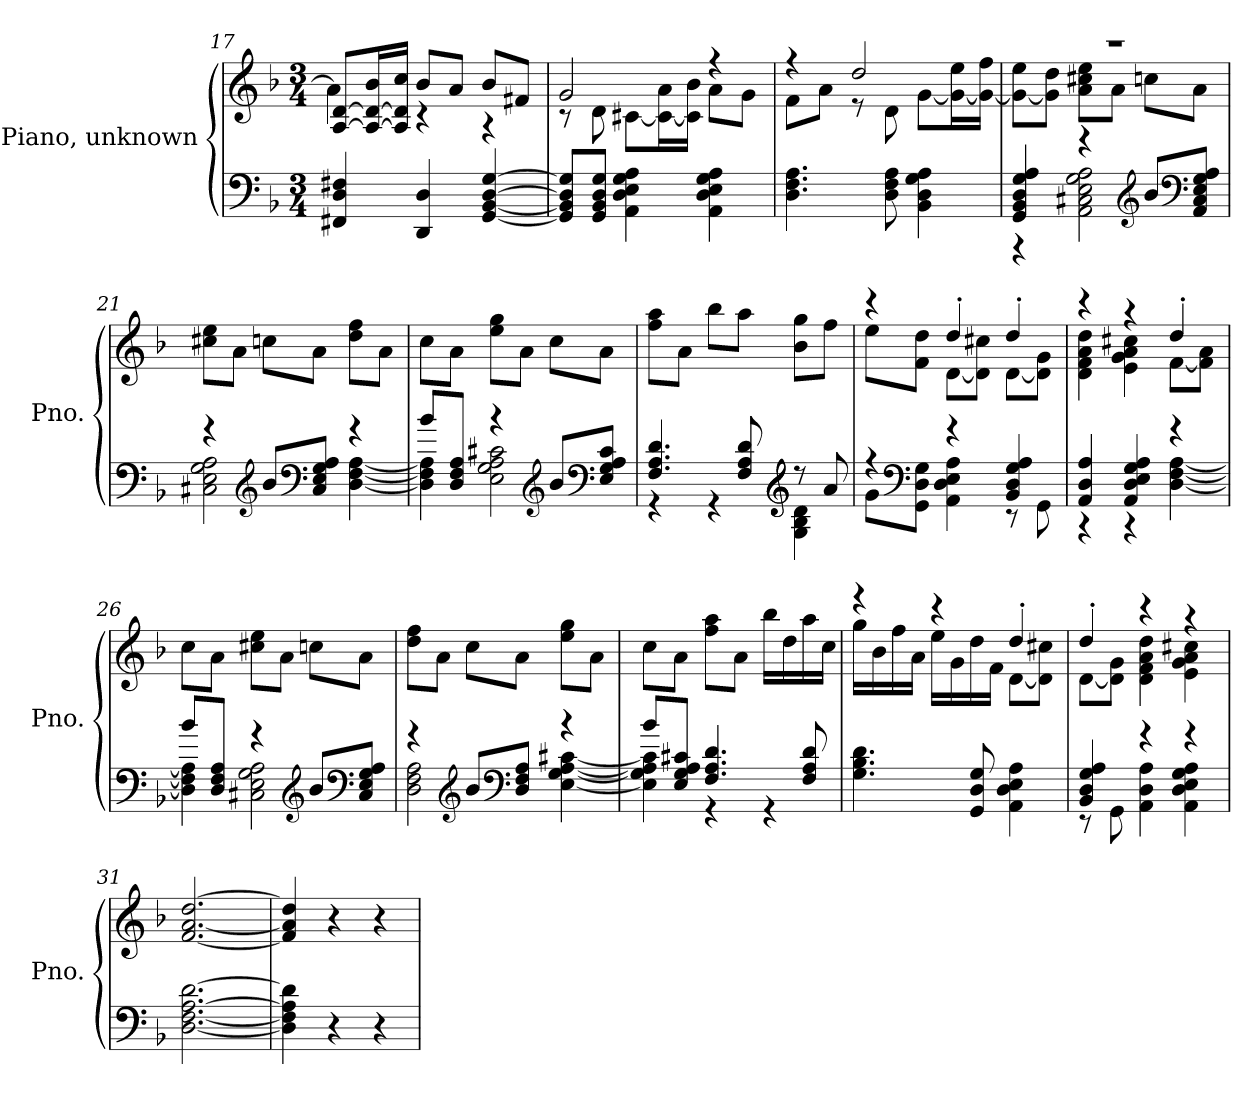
**kern	**kern
*part1	*part1
*staff2	*staff1
*I"Piano, unknown	*
*I'Pno.	*
*clefF4	*clefG2
*k[b-]	*k[b-]
*M3/4	*M3/4
=17	=17
*	*^
4FF#X/ 4D/ 4F#X/	[8A/ [8d/L	4a\]
.	16A/_ 16d/_ 16b-/L	.
.	16A/] 16d/] 16cc/JJ	.
4DD/ 4D/	8b-/L	4r
.	8a/J	.
[4GG/ [4BB-/ [4D/ [4G/	8b-/L	4r
.	8f#X/J	.
=18	=18	=18
8GG/] 8BB-/] 8D/] 8G/]L	2g/	8r
8GG/ 8BB-/ 8D/ 8G/J	.	8d\
4AA\ 4D\ 4E\ 4G\ 4A\	.	[8c#X\L
.	.	16c#\_ 16a\L
.	.	16c#\] 16b-\JJ
4AA\ 4D\ 4E\ 4G\ 4A\	4r	8a\L
.	.	8g\J
=19	=19	=19
4.D\ 4.F\ 4.A\	4r	8f\L
.	.	8a\J
.	2dd/	8r
8D\ 8F\ 8A\	.	8d\
4BB-\ 4D\ 4G\ 4A\	.	[8g\L
.	.	16g\_ 16ee\L
.	.	16g\_ 16ff\JJ
!!LO:LB:g=z	!!
=20	=20	=20
*^	*	*
4GG/ 4BB-/ 4D/ 4G/ 4A/	4r	2.r	8g\_ 8ee\L
.	.	.	8g\] 8dd\J
4r	2AA\ 2C#X\ 2E\ 2G\ 2A\	.	8a\ 8cc#X\ 8ee\L
.	.	.	8a\J
*clefG2	*	*	*
8b-/L	.	.	8ccn\L
*clefF4	*	*	*
8AA/ 8C#/ 8E/ 8G/ 8A/J	.	.	8a\J
*	*	*v	*v
=21	=21	=21
4r	2C#X\ 2E\ 2G\ 2A\	8cc#X\ 8ee\L
.	.	8a\J
*clefG2	*	*
8b-/L	.	8ccn\L
*clefF4	*	*
8C#/ 8E/ 8G/ 8A/J	.	8a\J
4r	[4D\ [4F\ [4A\	8dd\ 8ff\L
.	.	8a\J
=22	=22	=22
8b-/L	4D\] 4F\] 4A\]	8cc\L
8D/ 8F/ 8A/J	.	8a\J
4r	2E\ 2G\ 2A\ 2c#X\	8ee\ 8gg\L
.	.	8a\J
*clefG2	*	*
8b-/L	.	8cc\L
*clefF4	*	*
8E/ 8G/ 8A/ 8c#/J	.	8a\J
=23	=23	=23
4.F/ 4.A/ 4.d/	4r	8ff\ 8aa\L
.	.	8a\J
.	4r	8bb-\L
8F/ 8A/ 8d/	.	8aa\J
*clefG2	*	*
8r	4G\ 4B-\ 4d\	8b-\ 8gg\L
8a/	.	8ff\J
!!LO:LB:g=z
=24	=24	=24
*	*	*^
4r	8g\L	4r	8ee\L
*clefF4	*	*	*
.	8GG\ 8D\ 8G\J	.	8f\ 8dd\J
4r	4AA\ 4D\ 4E\ 4A\	4dd'/	[8d\L
.	.	.	8d\] 8cc#X\J
4BB-/ 4D/ 4G/ 4A/	8r	4dd'/	[8d\L
.	8GG\	.	8d\] 8g\J
=25	=25	=25	=25
4AA/ 4D/ 4A/	4r	4r	4d\ 4f\ 4a\ 4dd\
4AA/ 4D/ 4E/ 4G/ 4A/	4r	4r	4e\ 4g\ 4a\ 4cc#X\
4r	[4D\ [4F\ [4A\	4dd'/	[8f\L
.	.	.	8f\] 8a\J
*	*	*v	*v
=26	=26	=26
8b-/L	4D\] 4F\] 4A\]	8cc\L
8D/ 8F/ 8A/J	.	8a\J
4r	2C#X\ 2E\ 2G\ 2A\	8cc#X\ 8ee\L
.	.	8a\J
*clefG2	*	*
8b-/L	.	8ccn\L
*clefF4	*	*
8C#/ 8E/ 8G/ 8A/J	.	8a\J
=27	=27	=27
4r	2D\ 2F\ 2A\	8dd\ 8ff\L
.	.	8a\J
*clefG2	*	*
8b-/L	.	8cc\L
*clefF4	*	*
8D/ 8F/ 8A/J	.	8a\J
4r	[4E\ [4G\ [4A\ [4c#X\	8ee\ 8gg\L
.	.	8a\J
!!LO:PB:g=z
=28	=28	=28
8b-/L	4E\] 4G\] 4A\] 4c#\]	8cc\L
8E/ 8G/ 8A/ 8c#X/J	.	8a\J
4.F/ 4.A/ 4.d/	4r	8ff\ 8aa\L
.	.	8a\J
.	4r	16bb-\LL
.	.	16dd\
8F/ 8A/ 8d/	.	16aa\
.	.	16cc\JJ
*v	*v	*
=29	=29
*	*^
4.G\ 4.B-\ 4.d\	4r	16gg\LL
.	.	16b-\
.	.	16ff\
.	.	16a\JJ
.	4r	16ee\LL
.	.	16g\
8GG/ 8D/ 8G/	.	16dd\
.	.	16f\JJ
4AA\ 4D\ 4E\ 4A\	4dd'/	[8d\L
.	.	8d\] 8cc#X\J
=30	=30	=30
*^	*	*
4BB-/ 4D/ 4G/ 4A/	8r	4dd'/	[8d\L
.	8GG\	.	8d\] 8g\J
4r	4AA\ 4D\ 4A\	4r	4d\ 4f\ 4a\ 4dd\
4r	4AA\ 4D\ 4E\ 4G\ 4A\	4r	4e\ 4g\ 4a\ 4cc#X\
*v	*v	*	*
*	*v	*v
=31	=31
[2.D\ [2.F\ [2.A\ [2.d\	[2.f/ [2.a/ [2.dd/
=32	=32
4D\] 4F\] 4A\] 4d\]	4f/] 4a/] 4dd/]
4r	4r
4r	4r
=	=
*-	*-
